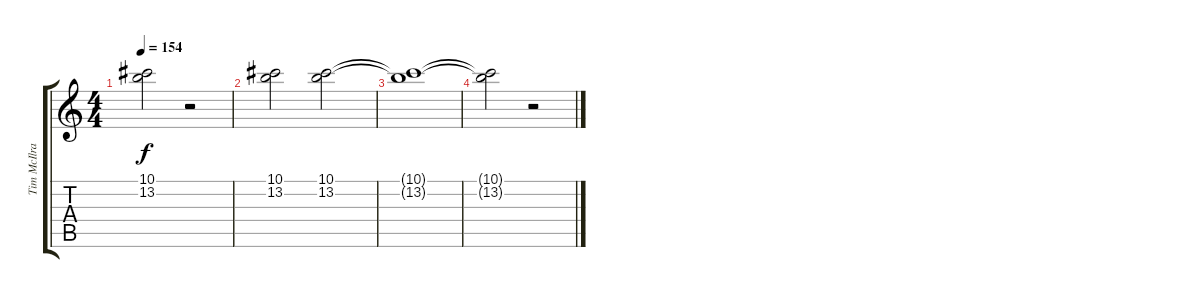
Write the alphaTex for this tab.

\track ("Tim McIlrath - Vocals" "Tim McIlra") {instrument distortionguitar}
\staff {score tabs}
\tuning (Eb4 Bb3 Gb3 Db3 Ab2 Eb2) {hide}
\ts (4 4)
\tempo 154
\clef g2
\ks c
(10.1{t} 13.2{t}).2{dy f} r.2 |
(10.1 13.2).2 (10.1 13.2).2 |
(10.1{t} 13.2{t}).1 |
(10.1{t} 13.2{t}).2 r.2
